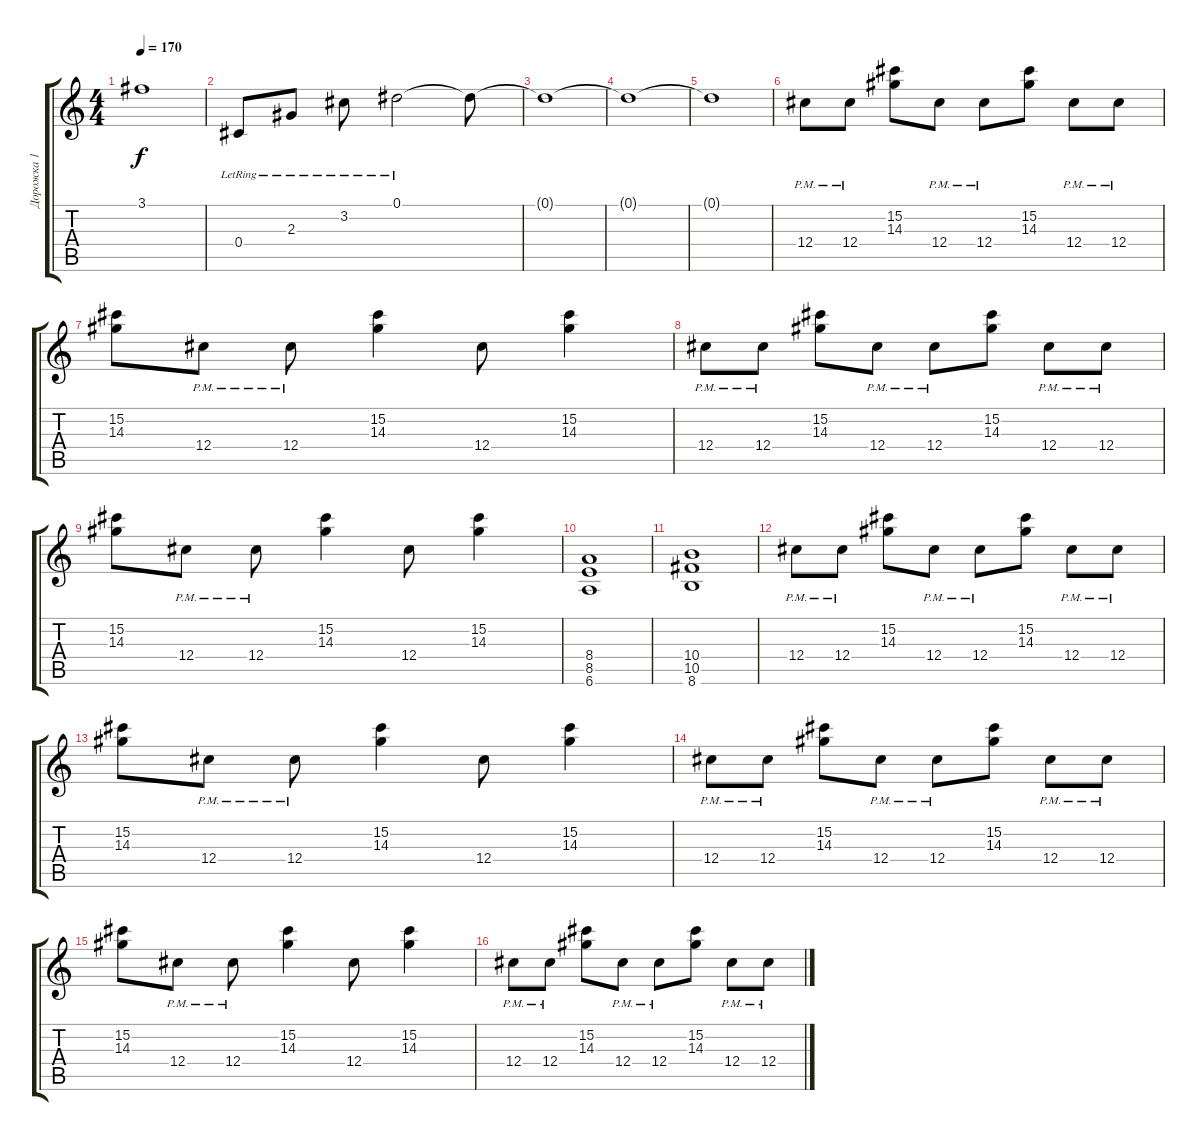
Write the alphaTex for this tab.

\track ("Дорожка 1" "Дорожка 1") {instrument distortionguitar}
\staff {score tabs}
\tuning (Eb4 Bb3 Gb3 Db3 Ab2 Eb2) {hide}
\ts (4 4)
\tempo 170
\clef g2
\ks c
3.1{t}.1{dy f} |
0.4{lr}.8{instrument electricguitarclean} 2.3{lr}.8 3.2{lr}.8 0.1{lr}.2 0.1{t}.8 |
0.1{t}.1 |
0.1{t}.1 |
0.1{t}.1 |
12.4{pm}.8{instrument distortionguitar} 12.4{pm}.8 (15.2 14.3).8 12.4{pm}.8 12.4{pm}.8 (15.2 14.3).8 12.4{pm}.8 12.4{pm}.8 |
(15.2 14.3).8 12.4{pm}.8 12.4{pm}.8 (15.2 14.3).4 12.4.8 (15.2 14.3).4 |
12.4{pm}.8{instrument distortionguitar} 12.4{pm}.8 (15.2 14.3).8 12.4{pm}.8 12.4{pm}.8 (15.2 14.3).8 12.4{pm}.8 12.4{pm}.8 |
(15.2 14.3).8 12.4{pm}.8 12.4{pm}.8 (15.2 14.3).4 12.4.8 (15.2 14.3).4 |
(8.4 8.5 6.6).1 |
(10.4 10.5 8.6).1 |
12.4{pm}.8{instrument distortionguitar} 12.4{pm}.8 (15.2 14.3).8 12.4{pm}.8 12.4{pm}.8 (15.2 14.3).8 12.4{pm}.8 12.4{pm}.8 |
(15.2 14.3).8 12.4{pm}.8 12.4{pm}.8 (15.2 14.3).4 12.4.8 (15.2 14.3).4 |
12.4{pm}.8{instrument distortionguitar} 12.4{pm}.8 (15.2 14.3).8 12.4{pm}.8 12.4{pm}.8 (15.2 14.3).8 12.4{pm}.8 12.4{pm}.8 |
(15.2 14.3).8 12.4{pm}.8 12.4{pm}.8 (15.2 14.3).4 12.4.8 (15.2 14.3).4 |
12.4{pm}.8{instrument distortionguitar} 12.4{pm}.8 (15.2 14.3).8 12.4{pm}.8 12.4{pm}.8 (15.2 14.3).8 12.4{pm}.8 12.4{pm}.8
